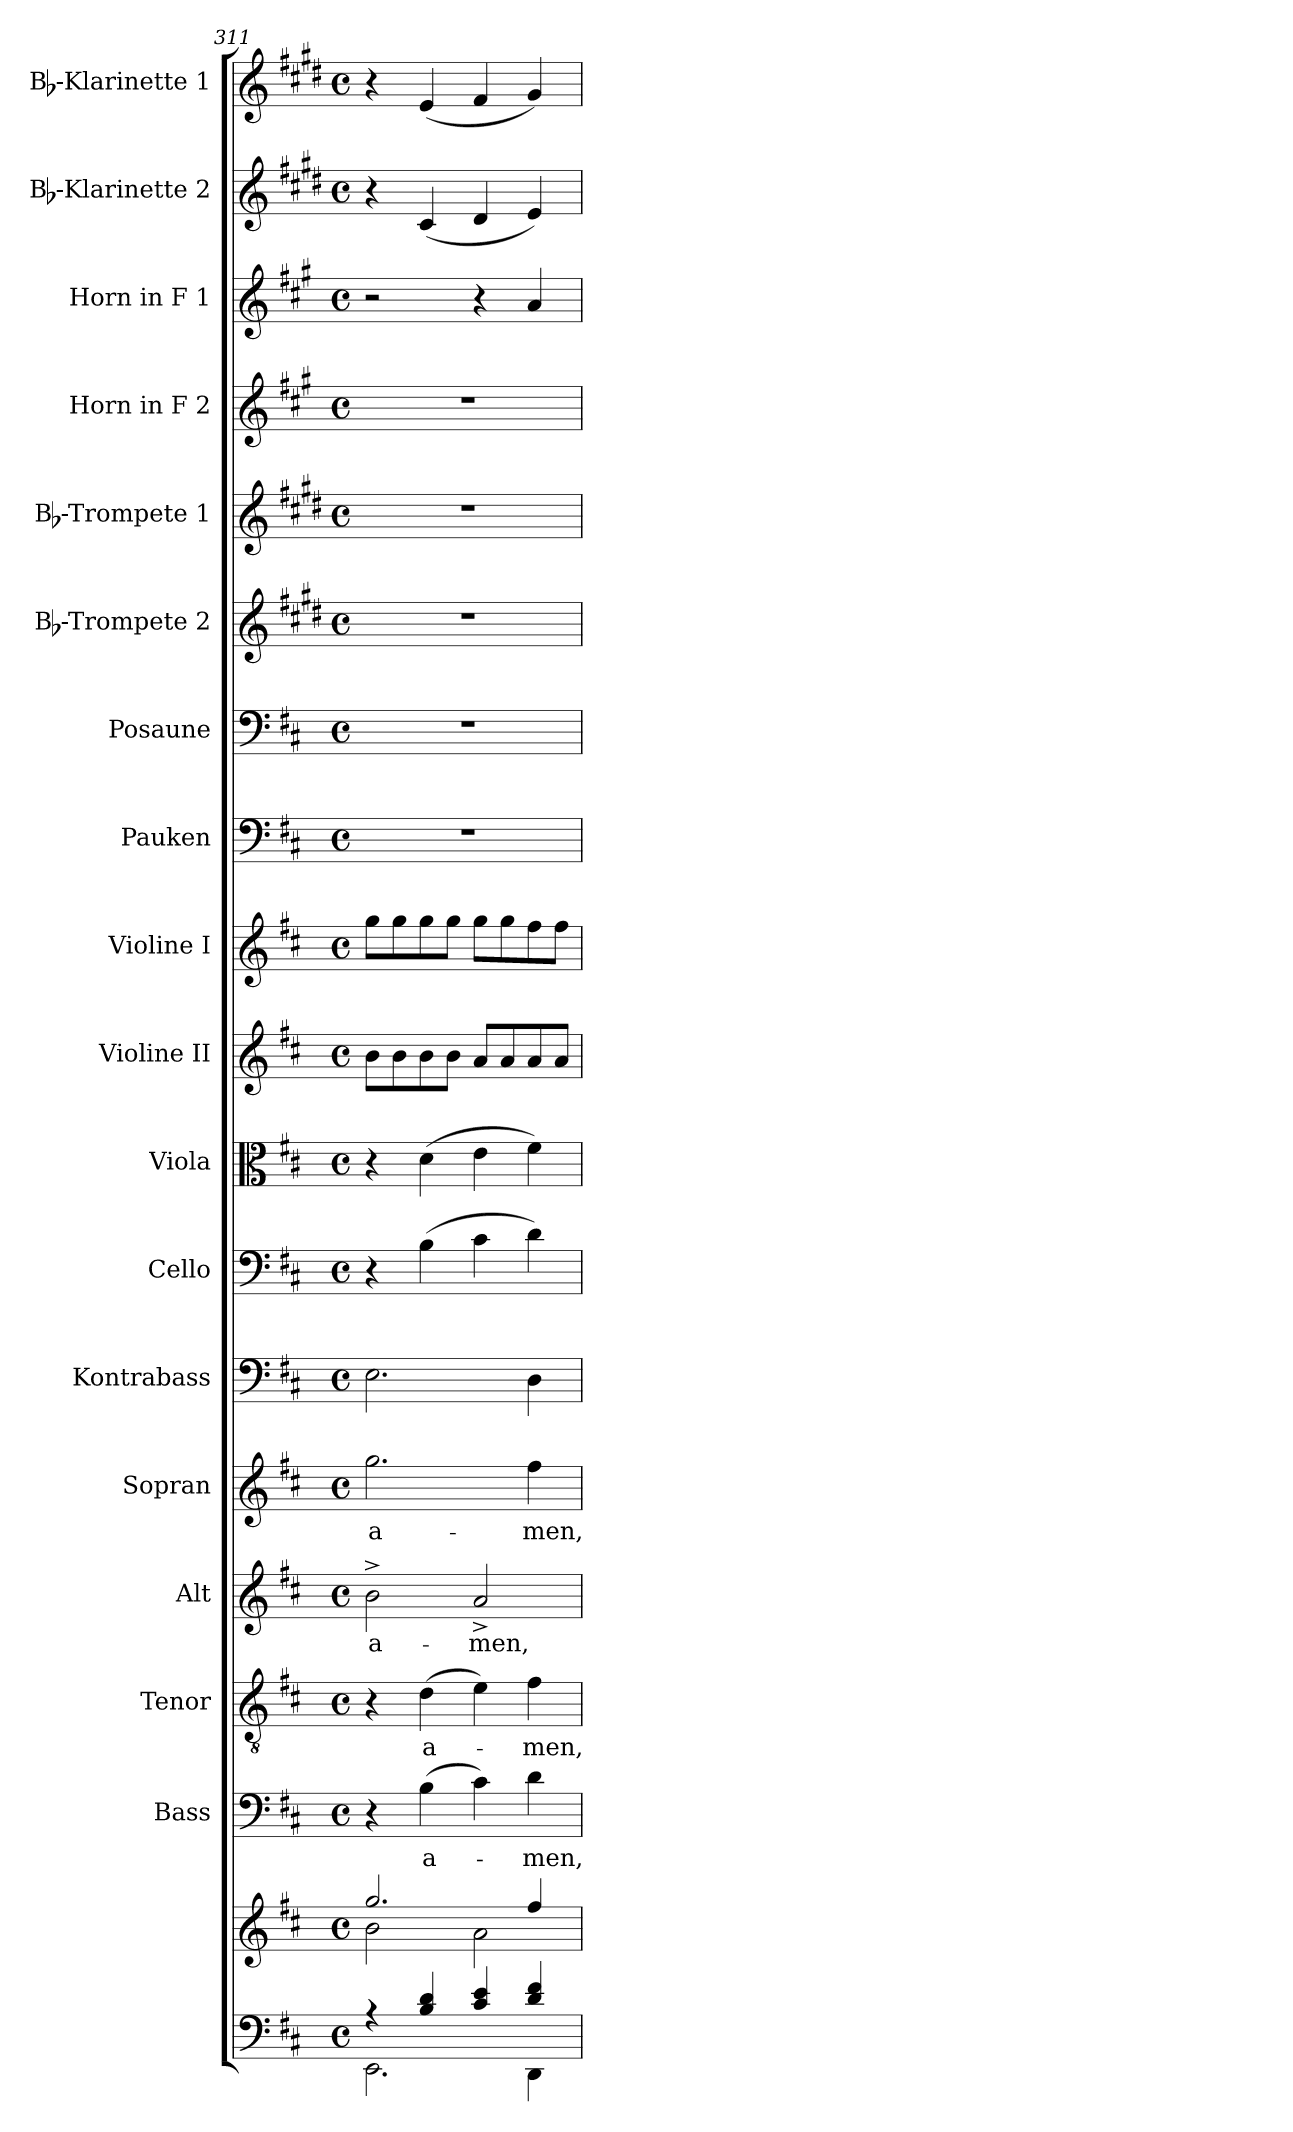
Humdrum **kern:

**kern	**kern	**kern	**text	**kern	**text	**kern	**text	**kern	**text	**kern	**kern	**kern	**kern	**kern	**kern	**kern	**kern	**kern	**kern	**kern	**kern	**kern
*part18	*part18	*part17	*part17	*part16	*part16	*part15	*part15	*part14	*part14	*part13	*part12	*part11	*part10	*part9	*part8	*part7	*part6	*part5	*part4	*part3	*part2	*part1
*staff19	*staff18	*staff17	*staff17	*staff16	*staff16	*staff15	*staff15	*staff14	*staff14	*staff13	*staff12	*staff11	*staff10	*staff9	*staff8	*staff7	*staff6	*staff5	*staff4	*staff3	*staff2	*staff1
*	*	*I"Bass	*	*I"Tenor	*	*I"Alt	*	*I"Sopran	*	*I"Kontrabass	*I"Cello	*I"Viola	*I"Violine II	*I"Violine I	*I"Pauken	*I"Posaune	*I"Bb-Trompete 2	*I"Bb-Trompete 1	*I"Horn in F 2	*I"Horn in F 1	*I"Bb-Klarinette 2	*I"Bb-Klarinette 1
*	*	*I'B.	*	*I'T.	*	*I'A.	*	*I'S.	*	*I'Kb.	*	*I'Vla.	*I'Vl. II	*I'Vl. I	*I'Pk.	*I'Pos.	*I'Bb Trp. 2	*I'Bb Trp. 1	*	*	*I'Bb Kl. 2	*I'Bb Kl. 1
!!LO:PB:g=z
*clefF4	*clefG2	*clefF4	*	*clefGv2	*	*clefG2	*	*clefG2	*	*clefF4	*clefF4	*clefC3	*clefG2	*clefG2	*clefF4	*clefF4	*clefG2	*clefG2	*clefG2	*clefG2	*clefG2	*clefG2
*	*	*	*	*	*	*	*	*	*	*ITrd7c12	*	*	*	*	*	*	*ITrd1c2	*ITrd1c2	*ITrd4c7	*ITrd4c7	*ITrd1c2	*ITrd1c2
*k[f#c#]	*k[f#c#]	*k[f#c#]	*	*k[f#c#]	*	*k[f#c#]	*	*k[f#c#]	*	*k[f#c#]	*k[f#c#]	*k[f#c#]	*k[f#c#]	*k[f#c#]	*k[f#c#]	*k[f#c#]	*k[f#c#]	*k[f#c#]	*k[f#c#]	*k[f#c#]	*k[f#c#]	*k[f#c#]
*D:	*D:	*D:	*	*D:	*	*D:	*	*D:	*	*D:	*D:	*D:	*D:	*D:	*D:	*D:	*D:	*D:	*D:	*D:	*D:	*D:
*M4/4	*M4/4	*M4/4	*	*M4/4	*	*M4/4	*	*M4/4	*	*M4/4	*M4/4	*M4/4	*M4/4	*M4/4	*M4/4	*M4/4	*M4/4	*M4/4	*M4/4	*M4/4	*M4/4	*M4/4
*met(c)	*met(c)	*met(c)	*	*met(c)	*	*met(c)	*	*met(c)	*	*met(c)	*met(c)	*met(c)	*met(c)	*met(c)	*met(c)	*met(c)	*met(c)	*met(c)	*met(c)	*met(c)	*met(c)	*met(c)
=311	=311	=311	=311	=311	=311	=311	=311	=311	=311	=311	=311	=311	=311	=311	=311	=311	=311	=311	=311	=311	=311	=311
*^	*^	*	*	*	*	*	*	*	*	*	*	*	*	*	*	*	*	*	*	*	*	*
!	!	!	!	!	!	!	!	!	!LO:LY:b	!	!LO:LY:b	!	!	!	!	!	!	!	!	!	!	!	!	!
4rA	2.EE\	2.gg/	2b\	4r	.	4r	.	2b^>\	a-	2.gg\	a-	2.EE\	4r	4r	8b\L	8gg\L	1r	1r	1r	1r	1r	2r	4r	4r
.	.	.	.	.	.	.	.	.	.	.	.	.	.	.	8b\	8gg\	.	.	.	.	.	.	.	.
!	!	!	!	!	!LO:LY:b	!	!LO:LY:b	!	!	!	!	!	!	!	!	!	!	!	!	!	!	!	!	!
4B/ 4d/	.	.	.	(>4B\	a-	(>4d\	a-	.	.	.	.	.	(>4B\	(>4d\	8b\	8gg\	.	.	.	.	.	.	(<4B/	(<4d/
.	.	.	.	.	.	.	.	.	.	.	.	.	.	.	8b\J	8gg\J	.	.	.	.	.	.	.	.
!	!	!	!	!	!	!	!	!	!LO:LY:b	!	!	!	!	!	!	!	!	!	!	!	!	!	!	!
4c#/ 4e/	.	.	2a\	4c#\)	.	4e\)	.	2a^>/	-men,	.	.	.	4c#\	4e\	8a/L	8gg\L	.	.	.	.	.	4r	4c#/	4e/
.	.	.	.	.	.	.	.	.	.	.	.	.	.	.	8a/	8gg\	.	.	.	.	.	.	.	.
!	!	!	!	!	!LO:LY:b	!	!LO:LY:b	!	!	!	!LO:LY:b	!	!	!	!	!	!	!	!	!	!	!	!	!
4d/ 4f#/	4DD\	4ff#/	.	4d\	-men,	4f#\	-men,	.	.	4ff#\	-men,	4DD\	4d\)	4f#\)	8a/	8ff#\	.	.	.	.	.	4d/	4d/)	4f#/)
.	.	.	.	.	.	.	.	.	.	.	.	.	.	.	8a/J	8ff#\J	.	.	.	.	.	.	.	.
*v	*v	*	*	*	*	*	*	*	*	*	*	*	*	*	*	*	*	*	*	*	*	*	*	*
*	*v	*v	*	*	*	*	*	*	*	*	*	*	*	*	*	*	*	*	*	*	*	*	*
=	=	=	=	=	=	=	=	=	=	=	=	=	=	=	=	=	=	=	=	=	=	=
*-	*-	*-	*-	*-	*-	*-	*-	*-	*-	*-	*-	*-	*-	*-	*-	*-	*-	*-	*-	*-	*-	*-
